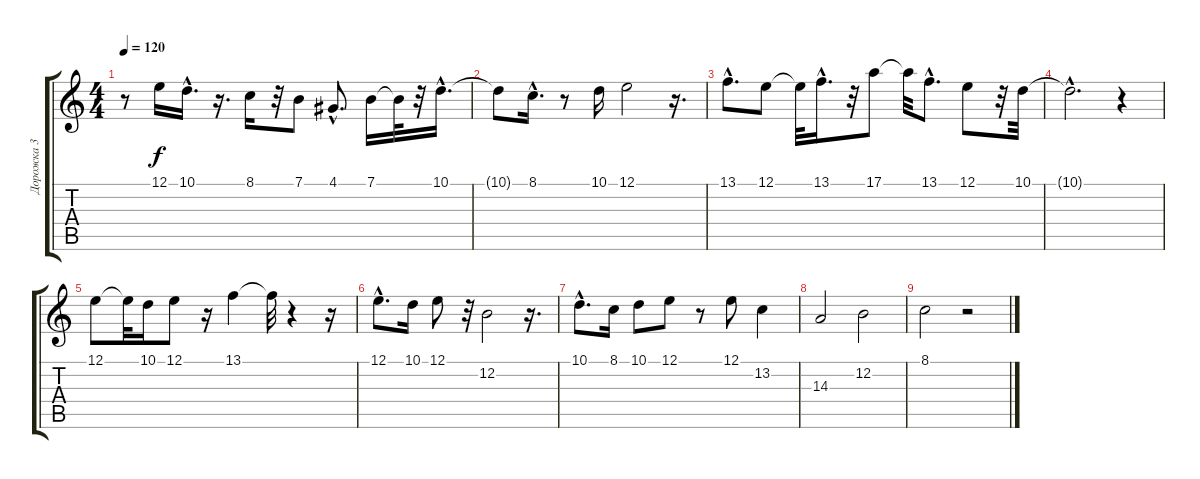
\track ("Дорожка 3" "Дорожка 3") {instrument flute}
\staff {score tabs}
\tuning (E4 B3 G3 D3 A2 E2) {hide}
\ts (4 4)
\tempo 120
\clef g2
\ks c
r.8{dy f} 12.1.16 10.1{hac}.16{d} r.16{d} 8.1.16 r.32 7.1.8 4.1{hac}.8{d} 7.1.16 7.1{t}.32 r.32 10.1{hac}.16{d} |
10.1{t}.8 8.1{hac}.16{d} r.8 10.1.16 12.1.2 r.16{d} |
13.1{hac}.8{d} 12.1.8 12.1{t}.32 13.1{hac}.16{d} r.32 17.1.8 17.1{t}.32 13.1{hac}.8{d} 12.1.8 r.32 10.1.32 |
10.1{hac t}.2{d} r.4 |
12.1.8 12.1{t}.32 10.1.16 12.1.8 r.16 13.1.4 13.1{t}.32 r.4 r.16 |
12.1{hac}.8{d} 10.1.16 12.1.8 r.32 12.2.2 r.16{d} |
10.1{hac}.8{d} 8.1.16 10.1.8 12.1.8 r.8 12.1.8 13.2.4 |
14.3.2 12.2.2 |
8.1.2 r.2
